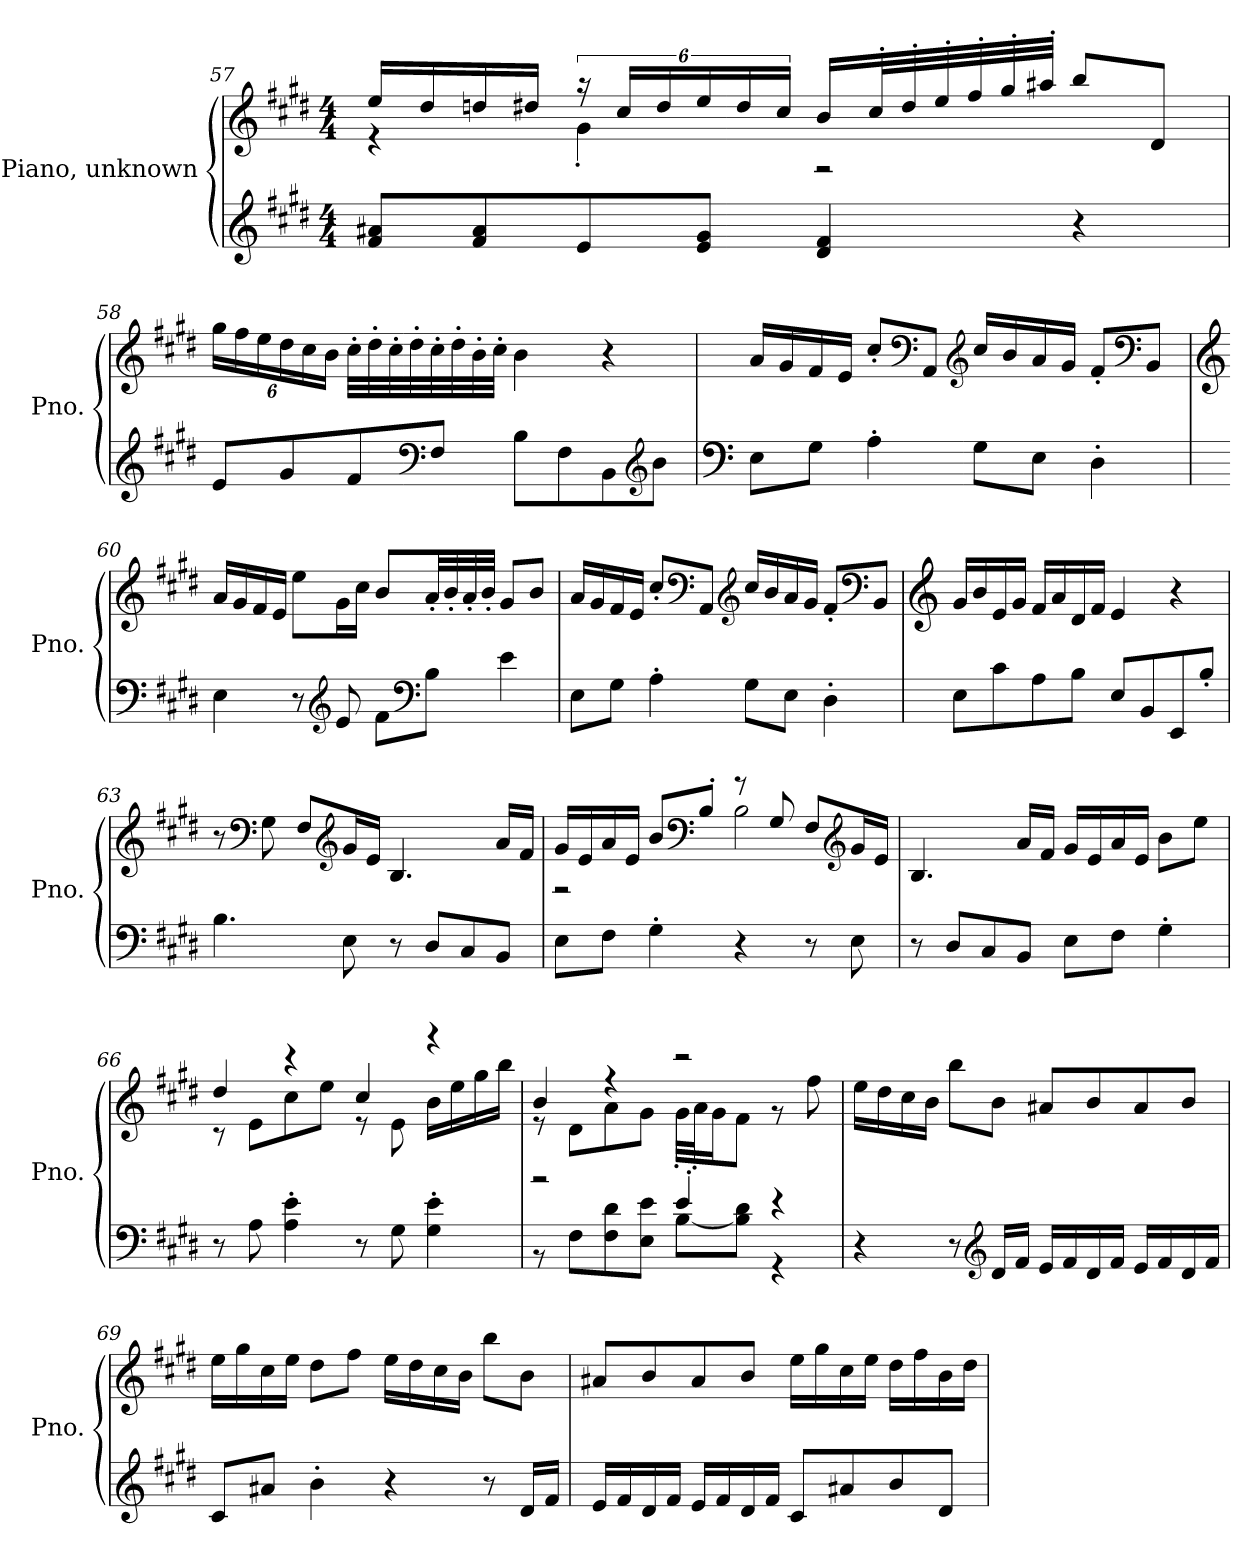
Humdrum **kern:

**kern	**kern
*part1	*part1
*staff2	*staff1
*I"Piano, unknown	*
*I'Pno.	*
*clefG2	*clefG2
*k[f#c#g#d#]	*k[f#c#g#d#]
*M4/4	*M4/4
=57	=57
*	*^
8f#/ 8a#X/L	16ee/LL	4r
.	16dd#/	.
8f#/ 8a#/	16ddn/	.
.	16dd#X/JJ	.
8e/	24r	4g#'\
.	24cc#/LL	.
.	24dd#/	.
*	*Xbrackettup	*
8e/ 8g#/J	24ee/	.
.	24dd#/	.
.	24cc#/JJ	.
4d#/ 4f#/	16b/LL	2r
.	32cc#'/L	.
.	32dd#'/	.
.	32ee'/	.
.	32ff#'/	.
.	32gg#'/	.
.	32aa#X'/JJJ	.
4r	8bb/L	.
.	8d#/J	.
*	*v	*v
!!LO:LB:g=z
=58	=58
8e/L	24gg#\LL
.	24ff#\
.	24ee\
8g#/	24dd#\
.	24cc#\
.	24b\JJ
8f#/	32cc#'\LLL
.	32dd#'\
.	32cc#'\
.	32dd#'\
*clefF4	*
8F#/J	32cc#'\
.	32dd#'\
.	32b'\
.	32cc#'\JJJ
8B\L	4b\
8F#\	.
8BB\	4r
*clefG2	*
8b\J	.
=59	=59
*clefF4	*
8E\L	16a/LL
.	16g#/
8G#\J	16f#/
.	16e/JJ
4A'\	8cc#'/L
*	*clefF4
.	8AA/J
*	*clefG2
8G#\L	16cc#/LL
.	16b/
8E\J	16a/
.	16g#/JJ
4D#'\	8f#'/L
*	*clefF4
.	8BB/J
!!LO:LB:g=z
=60	=60
*	*clefG2
4E\	16a/LL
.	16g#/
.	16f#/
.	16e/JJ
8r	8ee\L
*clefG2	*
8e/	16g#\L
.	16cc#\JJ
8f#\L	8b/L
*clefF4	*
8B\J	32a'/LL
.	32b'/
.	32a'/
.	32b'/JJJ
4e\	8g#/L
.	8b/J
=61	=61
8E\L	16a/LL
.	16g#/
8G#\J	16f#/
.	16e/JJ
4A'\	8cc#'/L
*	*clefF4
.	8AA/J
*	*clefG2
8G#\L	16cc#/LL
.	16b/
8E\J	16a/
.	16g#/JJ
4D#'\	8f#'/L
*	*clefF4
.	8BB/J
!!LO:LB:g=z
=62	=62
*	*clefG2
8E\L	16g#/LL
.	16b/
8c#\	16e/
.	16g#/JJ
8A\	16f#/LL
.	16a/
8B\J	16d#/
.	16f#/JJ
8E/L	4e/
8BB/	.
8EE/	4r
8B'/J	.
=63	=63
4.B\	8r
*	*clefF4
.	8G#\
.	8F#/L
*	*clefG2
8E\	16g#/L
.	16e/JJ
8r	4.B/
8D#/L	.
8C#/	.
8BB/J	16a/LL
.	16f#/JJ
=64	=64
*	*^
8E\L	16g#/LL	2r
.	16e/	.
8F#\J	16a/	.
.	16e/JJ	.
4G#'\	8b/L	.
*	*clefF4	*
.	8B'/J	.
4r	8r	2B\
.	8G#/	.
8r	8F#/L	.
*	*clefG2	*
8E\	16g#/L	.
.	16e/JJ	.
*	*v	*v
!!LO:LB:g=z
=65	=65
8r	4.B/
8D#/L	.
8C#/	.
8BB/J	16a/LL
.	16f#/JJ
8E\L	16g#/LL
.	16e/
8F#\J	16a/
.	16e/JJ
4G#'\	8b\L
.	8ee\J
=66	=66
*	*^
8r	4dd#/	8r
8A\	.	8e\L
4A\' 4e\'	4r	8cc#\
.	.	8ee\J
8r	4cc#/	8r
8G#\	.	8e\
4G#\' 4e\'	4r	16b\LL
.	.	16ee\
.	.	16gg#\
.	.	16bb\JJ
=67	=67	=67
*^	*	*
2r	8r	4b/	8r
.	8F#\L	.	8d#\L
.	8F#\ 8d#\	4r	8a\
.	8E\ 8e\J	.	8g#\J
4e'/	[8B\L	2r	32g#'\LLL
.	.	.	32a'\J
.	.	.	16g#\J
.	8B\] 8d#\J	.	8f#\J
4r	4r	.	8r
.	.	.	8ff#\
*v	*v	*	*
*	*v	*v
!!LO:PB:g=z
=68	=68
4r	16ee\LL
.	16dd#\
.	16cc#\
.	16b\JJ
8r	8bb\L
*clefG2	*
16d#/LL	8b\J
16f#/JJ	.
16e/LL	8a#X/L
16f#/	.
16d#/	8b/
16f#/JJ	.
16e/LL	8a#/
16f#/	.
16d#/	8b/J
16f#/JJ	.
=69	=69
8c#/L	16ee\LL
.	16gg#\
8a#X/J	16cc#\
.	16ee\JJ
4b'\	8dd#\L
.	8ff#\J
4r	16ee\LL
.	16dd#\
.	16cc#\
.	16b\JJ
8r	8bb\L
16d#/LL	8b\J
16f#/JJ	.
!!LO:LB:g=z
=70	=70
16e/LL	8a#X/L
16f#/	.
16d#/	8b/
16f#/JJ	.
16e/LL	8a#/
16f#/	.
16d#/	8b/J
16f#/JJ	.
8c#/L	16ee\LL
.	16gg#\
8a#X/	16cc#\
.	16ee\JJ
8b/	16dd#\LL
.	16ff#\
8d#/J	16b\
.	16dd#\JJ
=	=
*-	*-
